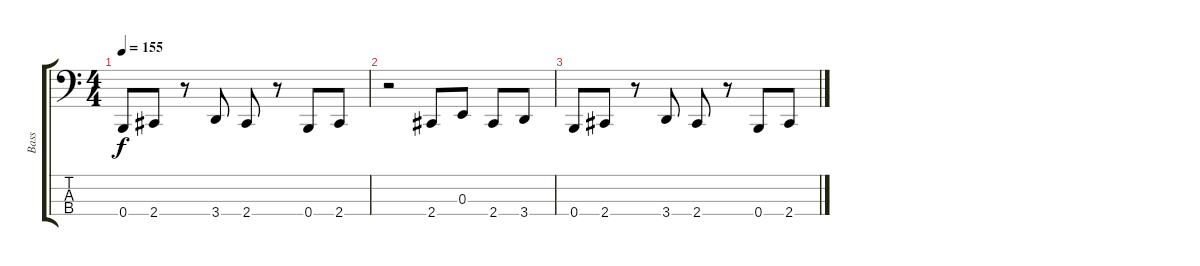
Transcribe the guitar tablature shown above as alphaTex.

\track ("Bass" "Bass") {instrument electricbassfinger}
\staff {score tabs}
\tuning (D2 A1 E1 B0) {hide}
\ts (4 4)
\tempo 155
\clef f4
\ks c
0.4.8{dy f} 2.4.8 r.8 3.4.8 2.4.8 r.8 0.4.8 2.4.8 |
r.2 2.4.8 0.3.8 2.4.8 3.4.8 |
0.4.8 2.4.8 r.8 3.4.8 2.4.8 r.8 0.4.8 2.4.8
